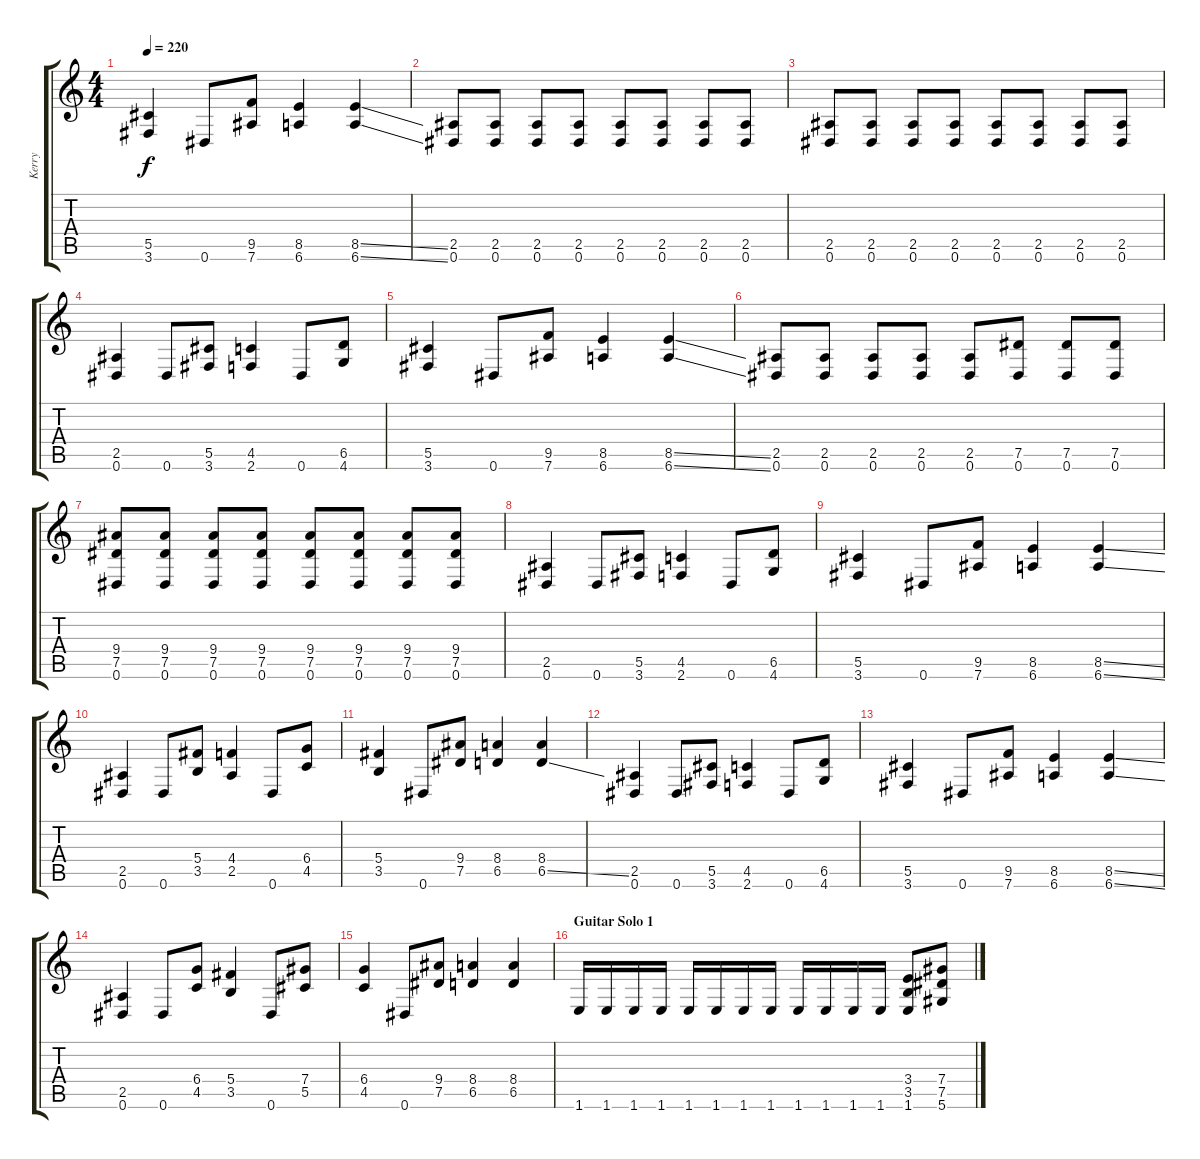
\track ("Kerry" "Kerry") {instrument distortionguitar}
\staff {score tabs}
\tuning (Eb4 Bb3 Gb3 Db3 Ab2 Eb2) {hide}
\ts (4 4)
\tempo 220
\clef g2
\ks c
(5.5 3.6).4{dy f} 0.6.8 (9.5 7.6).8 (8.5 6.6).4 (8.5{ss} 6.6{ss}).4 |
(2.5 0.6).8 (2.5 0.6).8 (2.5 0.6).8 (2.5 0.6).8 (2.5 0.6).8 (2.5 0.6).8 (2.5 0.6).8 (2.5 0.6).8 |
(2.5 0.6).8 (2.5 0.6).8 (2.5 0.6).8 (2.5 0.6).8 (2.5 0.6).8 (2.5 0.6).8 (2.5 0.6).8 (2.5 0.6).8 |
(2.5 0.6).4 0.6.8 (5.5 3.6).8 (4.5 2.6).4 0.6.8 (6.5 4.6).8 |
(5.5 3.6).4 0.6.8 (9.5 7.6).8 (8.5 6.6).4 (8.5{ss} 6.6{ss}).4 |
(2.5 0.6).8 (2.5 0.6).8 (2.5 0.6).8 (2.5 0.6).8 (2.5 0.6).8 (7.5 0.6).8 (7.5 0.6).8 (7.5 0.6).8 |
(9.4 7.5 0.6).8 (9.4 7.5 0.6).8 (9.4 7.5 0.6).8 (9.4 7.5 0.6).8 (9.4 7.5 0.6).8 (9.4 7.5 0.6).8 (9.4 7.5 0.6).8 (9.4 7.5 0.6).8 |
(2.5 0.6).4 0.6.8 (5.5 3.6).8 (4.5 2.6).4 0.6.8 (6.5 4.6).8 |
(5.5 3.6).4 0.6.8 (9.5 7.6).8 (8.5 6.6).4 (8.5{ss} 6.6{ss}).4 |
(2.5 0.6).4 0.6.8 (5.4 3.5).8 (4.4 2.5).4 0.6.8 (6.4 4.5).8 |
(5.4 3.5).4 0.6.8 (9.4 7.5).8 (8.4 6.5).4 (8.4 6.5{ss}).4 |
(2.5 0.6).4 0.6.8 (5.5 3.6).8 (4.5 2.6).4 0.6.8 (6.5 4.6).8 |
(5.5 3.6).4 0.6.8 (9.5 7.6).8 (8.5 6.6).4 (8.5{ss} 6.6{ss}).4 |
(2.5 0.6).4 0.6.8 (6.4 4.5).8 (5.4 3.5).4 0.6.8 (7.4 5.5).8 |
(6.4 4.5).4 0.6.8 (9.4 7.5).8 (8.4 6.5).4 (8.4 6.5).4 |
\section ("" "Guitar Solo 1")
1.6.16 1.6.16 1.6.16 1.6.16 1.6.16 1.6.16 1.6.16 1.6.16 1.6.16 1.6.16 1.6.16 1.6.16 (3.4 3.5 1.6).8 (7.4 7.5 5.6).8
